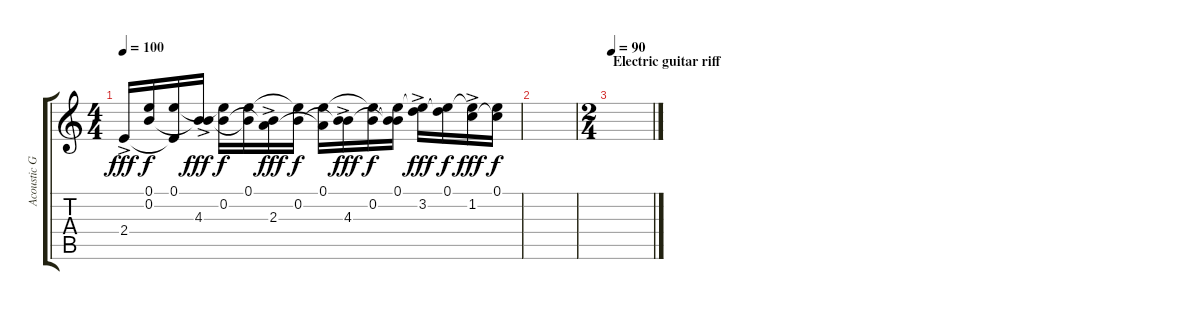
\track ("Acoustic Guitar 1" "Acoustic G") {instrument acousticguitarnylon}
\staff {score tabs}
\tuning (E4 B3 G3 D3 A2 E2) {hide}
\ts (4 4)
\tempo 100
\clef g2
\ks c
2.4{ac}.16{dy fff} (0.1{t} 0.2).16{dy f} (0.1 2.4{t}).16 (0.2{t} 4.3{ac}).16{dy fff} (0.1{t} 0.2).16{dy f} (0.1 4.3{t}).16 (0.2{t} 2.3{ac}).16{dy fff} (0.1{t} 0.2).16{dy f} (0.1 2.3{t}).16 (0.2{t} 4.3{ac}).16{dy fff} (0.1{t} 0.2).16{dy f} (0.1 0.2{t} 4.3{t}).16 (0.1{t} 3.2{ac}).16{dy fff} (0.1 3.2{t}).16{dy f} (0.1{t} 1.2{ac}).16{dy fff} (0.1 1.2{t}).16{dy f} |
|
\ts (2 4)
\section ("" "Electric guitar riff")
\tempo 90
